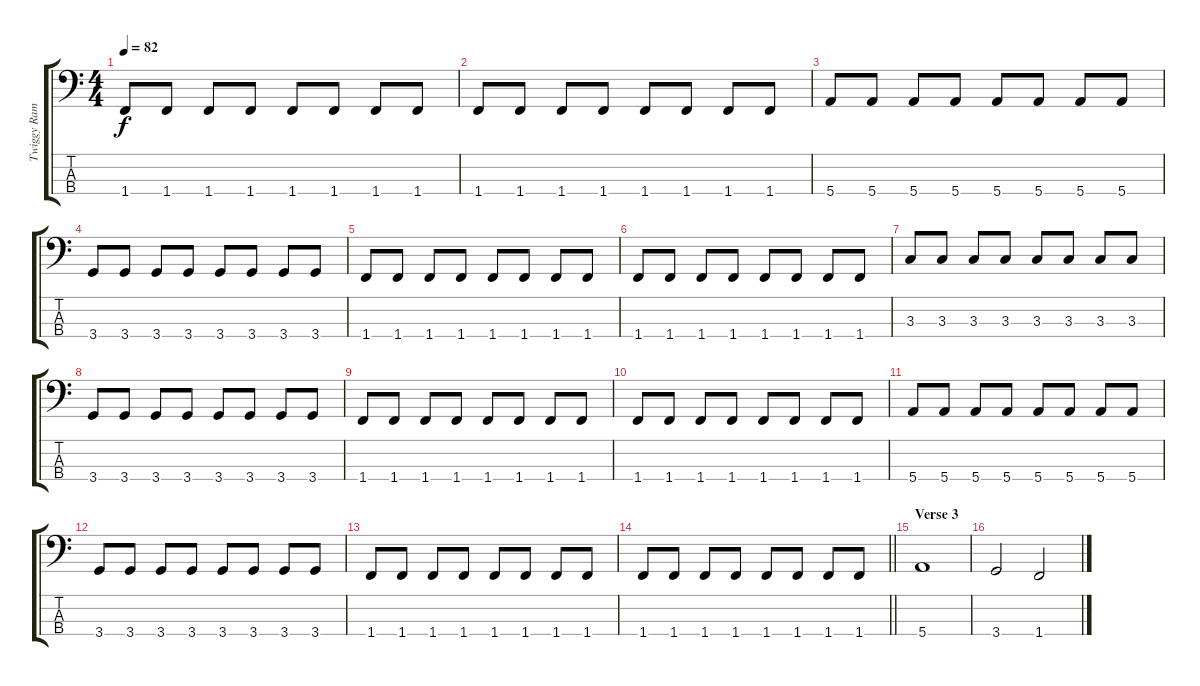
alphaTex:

\track ("Twiggy Ramirez" "Twiggy Ram") {instrument electricbassfinger}
\staff {score tabs}
\tuning (G2 D2 A1 E1) {hide}
\ts (4 4)
\tempo 82
\clef f4
\ks c
1.4.8{dy f} 1.4.8 1.4.8 1.4.8 1.4.8 1.4.8 1.4.8 1.4.8 |
1.4.8 1.4.8 1.4.8 1.4.8 1.4.8 1.4.8 1.4.8 1.4.8 |
5.4.8 5.4.8 5.4.8 5.4.8 5.4.8 5.4.8 5.4.8 5.4.8 |
3.4.8 3.4.8 3.4.8 3.4.8 3.4.8 3.4.8 3.4.8 3.4.8 |
1.4.8 1.4.8 1.4.8 1.4.8 1.4.8 1.4.8 1.4.8 1.4.8 |
1.4.8 1.4.8 1.4.8 1.4.8 1.4.8 1.4.8 1.4.8 1.4.8 |
3.3.8 3.3.8 3.3.8 3.3.8 3.3.8 3.3.8 3.3.8 3.3.8 |
3.4.8 3.4.8 3.4.8 3.4.8 3.4.8 3.4.8 3.4.8 3.4.8 |
1.4.8 1.4.8 1.4.8 1.4.8 1.4.8 1.4.8 1.4.8 1.4.8 |
1.4.8 1.4.8 1.4.8 1.4.8 1.4.8 1.4.8 1.4.8 1.4.8 |
5.4.8 5.4.8 5.4.8 5.4.8 5.4.8 5.4.8 5.4.8 5.4.8 |
3.4.8 3.4.8 3.4.8 3.4.8 3.4.8 3.4.8 3.4.8 3.4.8 |
1.4.8 1.4.8 1.4.8 1.4.8 1.4.8 1.4.8 1.4.8 1.4.8 |
\barLineRight lightlight
1.4.8 1.4.8 1.4.8 1.4.8 1.4.8 1.4.8 1.4.8 1.4.8 |
\section ("" "Verse 3")
5.4.1 |
3.4.2 1.4.2
